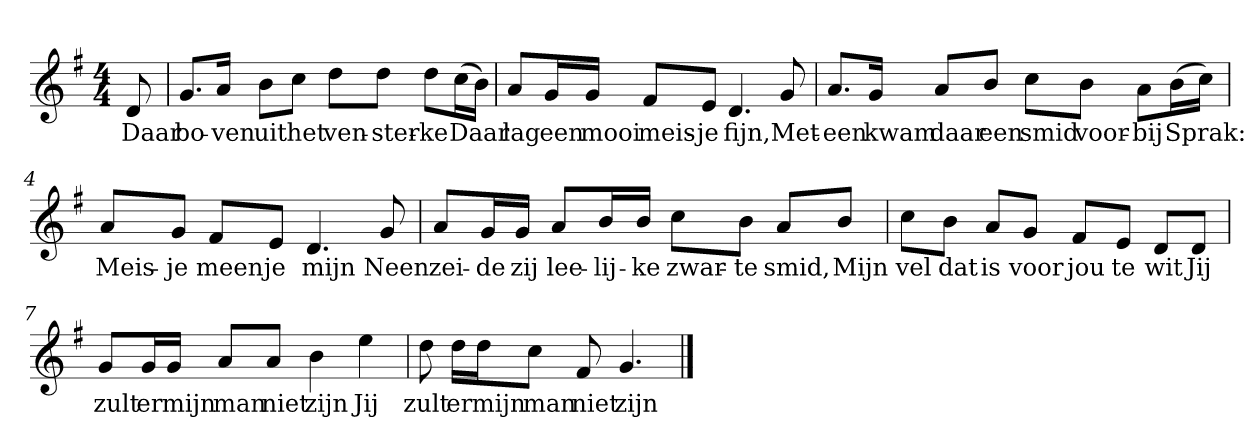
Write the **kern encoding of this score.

**kern	**text
*part1	*part1
*staff1	*staff1
*clefG2	*
*k[f#]	*
*G:	*
*M4/4	*
*MM120	*
=	=
8d	Daar
=1	=1
8.g/L	bo-
16a/Jk	-ven
8b\L	uit
8cc\J	het
8dd\L	ven-
8dd\J	-ster-
8dd\L	-ke
(16cc\L	Daar
16b\JJ)	.
=2	=2
8a/L	lag
16g/L	een
16g/JJ	mooi
8f#/L	meis-
8e/J	-je
4.d	fijn,
8g	Met-
=3	=3
8.a/L	-een
16g/Jk	kwam
8a/L	daar
8b/J	een
8cc\L	smid
8b\J	voor-
8a\L	-bij
(16b\L	Sprak:
16cc\JJ)	.
=4	=4
8a/L	Meis-
8g/J	-je
8f#/L	meen
8e/J	je
4.d	mijn
8g	Neen
=5	=5
8a/L	zei-
16g/L	-de
16g/JJ	zij
8a/L	lee-
16b/L	-lij-
16b/JJ	-ke
8cc\L	zwar-
8b\J	-te
8a/L	smid,
8b/J	Mijn
=6	=6
8cc\L	vel
8b\J	dat
8a/L	is
8g/J	voor
8f#/L	jou
8e/J	te
8d/L	wit
8d/J	Jij
=7	=7
8g/L	zult
16g/L	er
16g/JJ	mijn
8a/L	man
8a/J	niet
4b	zijn
4ee	Jij
=8	=8
8dd	zult
16dd\LL	er
16dd\J	mijn
8cc\J	man
8f#	niet
4.g	zijn
==	==
*-	*-
